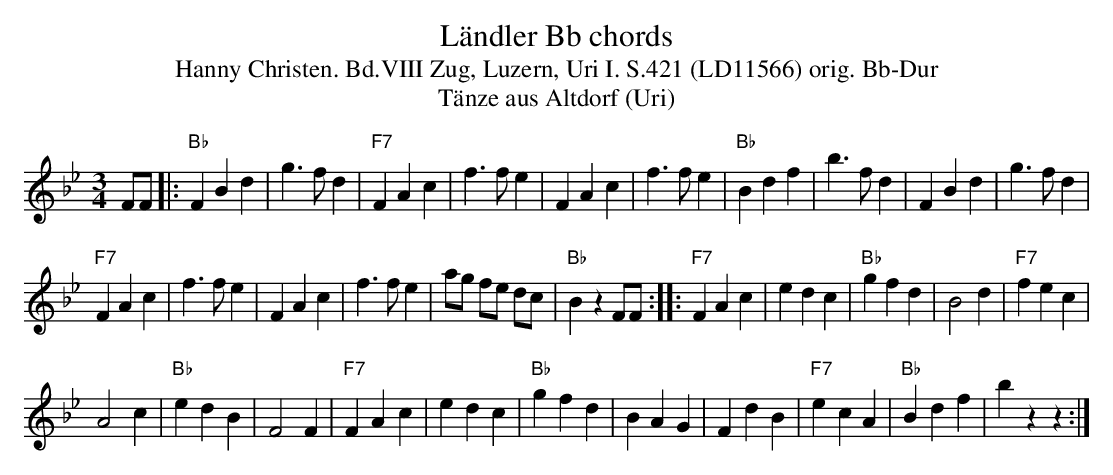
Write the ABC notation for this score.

X:1
T:L\"andler Bb chords
T:Hanny Christen. Bd.VIII Zug, Luzern, Uri I. S.421 (LD11566) orig. Bb-Dur
T: T\"anze aus Altdorf (Uri)
M:3/4
L:1/4
K:Bb %%MIDI gchordon
F/F/ |: "Bb"FBd | g>fd | "F7"FAc | f>fe | FAc | f>fe | "Bb"Bdf | b>fd | FBd | g>fd |
"F7"FAc | f>fe | FAc | f>fe | a/g/ f/e/ d/c/ | "Bb"BzF/F/ :: "F7"FAc | edc | "Bb"gfd | B2d | "F7"fec |
A2c | "Bb"edB | F2F | "F7"FAc | edc | "Bb"gfd | BAG | FdB | "F7"ecA | "Bb"Bdf | bzz :|
